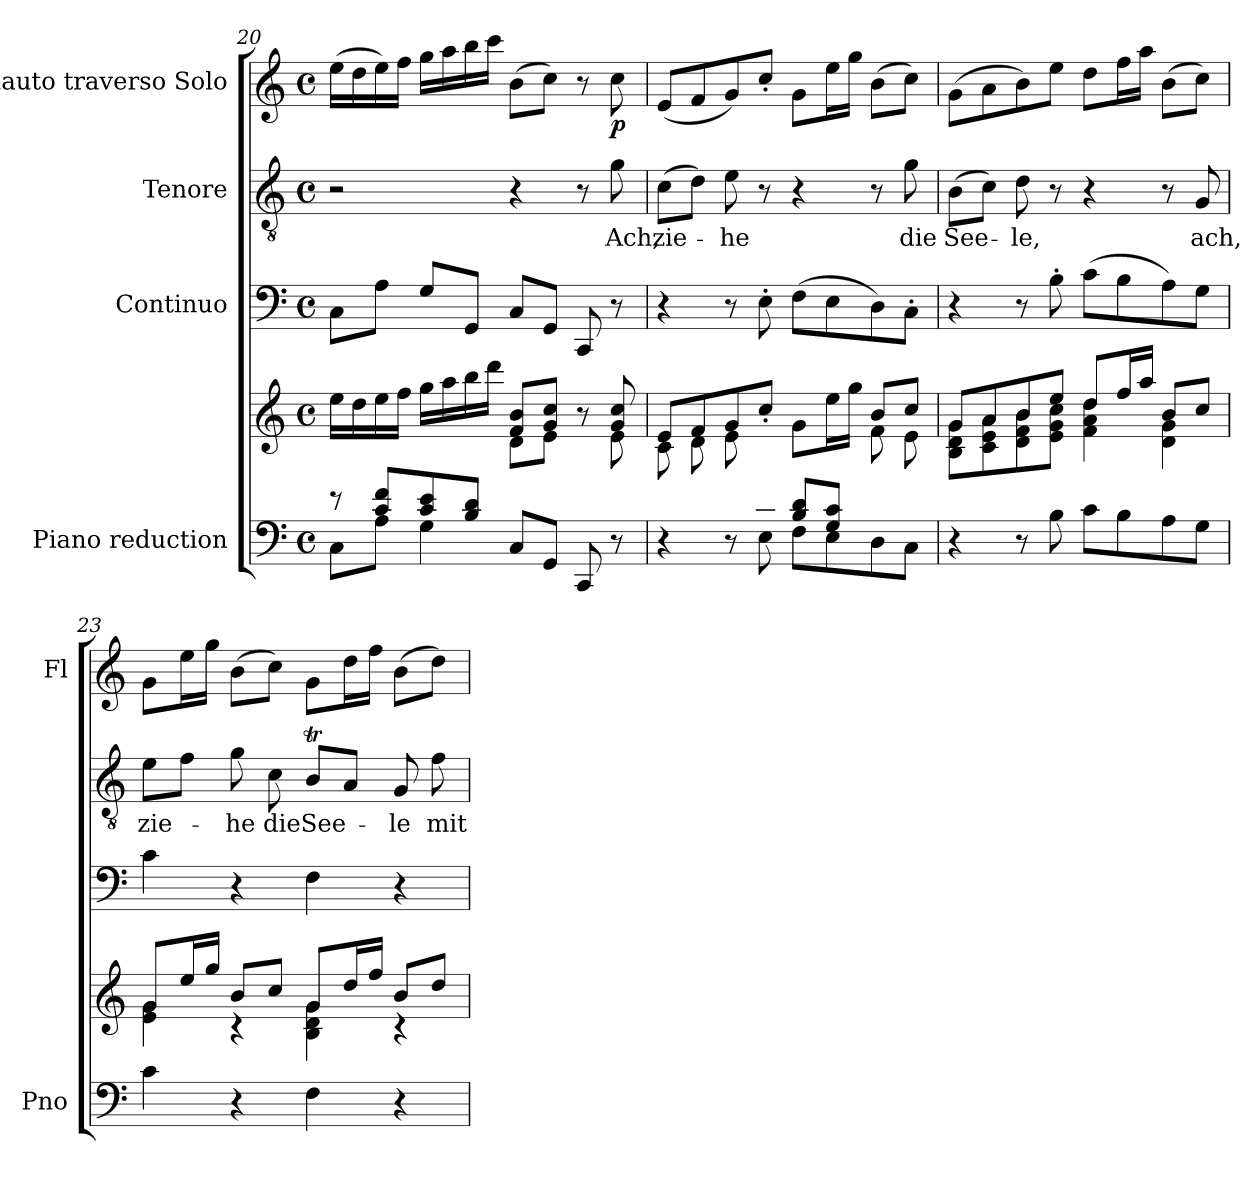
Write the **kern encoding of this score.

**kern	**kern	**kern	**dynam	**kern	**text	**kern	**dynam
*part4	*part4	*part3	*part3	*part2	*part2	*part1	*part1
*staff5	*staff4	*staff3	*staff3	*staff2	*staff2	*staff1	*staff1
*I"Piano reduction	*	*I"Continuo	*	*I"Tenore	*	*I"Flauto traverso Solo	*
*I'Pno	*	*	*	*	*	*I'Fl	*
*clefF4	*clefG2	*clefF4	*	*clefGv2	*	*clefG2	*
*k[]	*k[]	*k[]	*	*k[]	*	*k[]	*
*M4/4	*M4/4	*M4/4	*	*M4/4	*	*M4/4	*
*met(c)	*met(c)	*met(c)	*	*met(c)	*	*met(c)	*
=20	=20	=20	=20	=20	=20	=20	=20
*^	*^	*	*	*	*	*	*
8r	8C\L	16ee\LL	4ryy	8C\L	.	2r	.	(16ee\LL	.
.	.	16dd\	.	.	.	.	.	16dd\	.
8c/ 8f/L	8A\J	16ee\	.	8A\J	.	.	.	16ee\)	.
.	.	16ff\JJ	.	.	.	.	.	16ff\JJ	.
8c/ 8e/	4G\	16gg\LL	4ryy	8G/L	.	.	.	16gg\LL	.
.	.	16aa\	.	.	.	.	.	16aa\	.
8B/ 8d/J	.	16bb\	.	8GG/J	.	.	.	16bb\	.
.	.	16ddd\JJ	.	.	.	.	.	16ccc\JJ	.
8C/L	4ryy	8f/ 8b/L	8d\L	8C/L	.	4r	.	(8b\L	.
8GG/J	.	8g/ 8cc/J	8e\J	8GG/J	.	.	.	8cc\J)	.
8CC/	8ryy	8r	8ryy	8CC/	.	8r	.	8r	.
!	!	!	!	!	!	!	!LO:LY:b	!	!LO:DY:b
8r	8ryy	8g/ 8cc/	8e\	8r	.	8g\	Ach,	8cc\	p
=21	=21	=21	=21	=21	=21	=21	=21	=21	=21
!	!	!	!	!	!	!	!LO:LY:b	!	!
4.ryy	4r	8e/L	8c\L	4r	.	(8c\L	zie-	(8e/L	.
.	.	8f/	8d\	.	.	8d\J)	.	8f/	.
!	!	!	!	!	!	!	!LO:LY:b	!	!
.	8r	8g/	8e\	8r	.	8e\	-he	8g/)	.
!	!	!	!	!	!LO:DY:a	!	!	!	!
!	!	!	!	!	!LO:DY:n=1:a	!	!	!	!
!	!	!	!	!	!LO:DY:n=2:a	!	!	!	!
8G/ 8c/J	8E\	8cc'/J	4.ryy	8E'\	other-dynamics p other-dynamics	8r	.	8cc'/J	.
8B/ 8d/L	8F\L	8g\L	.	(8F\L	.	4r	.	8g\L	.
8G/ 8c/J	8E\	16ee\L	.	8E\	.	.	.	16ee\L	.
.	.	16gg\JJ	.	.	.	.	.	16gg\JJ	.
4ryy	8D\	8b/L	8f\L	8D\)	.	8r	.	(8b\L	.
!	!	!	!	!	!	!	!LO:LY:b	!	!
.	8C\J	8cc/J	8e\J	8C'\J	.	8g\	die	8cc\J)	.
=22	=22	=22	=22	=22	=22	=22	=22	=22	=22
!	!	!	!	!	!	!	!LO:LY:b	!	!
*v	*v	*	*	*	*	*	*	*	*
4r	8g/L	8B\ 8d\ 8g\L	4r	.	(8B\L	See-	(8g\L	.
.	8a/	8c\ 8e\ 8a\	.	.	8c\J)	.	8a\	.
!	!	!	!	!	!	!LO:LY:b	!	!
8r	8b/	8d\ 8f\ 8b\	8r	.	8d\	-le,	8b\)	.
8B\	8ee/J	8e\ 8g\ 8cc\J	8B'\	.	8r	.	8ee\J	.
8c\L	8dd/L	4f\ 4a\ 4dd\	(8c\L	.	4r	.	8dd\L	.
8B\	16ff/L	.	8B\	.	.	.	16ff\L	.
.	16aa/JJ	.	.	.	.	.	16aa\JJ	.
8A\	8b/L	4d\ 4g\	8A\)	.	8r	.	(8b\L	.
!	!	!	!	!	!	!LO:LY:b	!	!
8G\J	8cc/J	.	8G\J	.	8G/	ach,	8cc\J)	.
=23	=23	=23	=23	=23	=23	=23	=23	=23
!	!	!	!	!	!	!LO:LY:b	!	!
4c\	8g/L	4e\ 4g\	4c\	.	8e\L	zie-	8g\L	.
.	16ee/L	.	.	.	8f\J	.	16ee\L	.
.	16gg/JJ	.	.	.	.	.	16gg\JJ	.
!	!	!	!	!	!	!LO:LY:b	!	!
4r	8b/L	4r	4r	.	8g\	-he	(8b\L	.
!	!	!	!	!	!	!LO:LY:b	!	!
.	8cc/J	.	.	.	8c\	die	8cc\J)	.
!	!	!	!	!	!	!LO:LY:b	!	!
4F\	8g/L	4B\ 4d\ 4g\	4F\	.	8Bt/L	See-	8g\L	.
.	16dd/L	.	.	.	8A/J	.	16dd\L	.
.	16ff/JJ	.	.	.	.	.	16ff\JJ	.
!	!	!	!	!	!	!LO:LY:b	!	!
4r	8b/L	4r	4r	.	8G/	-le	(8b\L	.
!	!	!	!	!	!	!LO:LY:b	!	!
.	8dd/J	.	.	.	8f\	mit	8dd\J)	.
*	*v	*v	*	*	*	*	*	*
=	=	=	=	=	=	=	=
*-	*-	*-	*-	*-	*-	*-	*-
